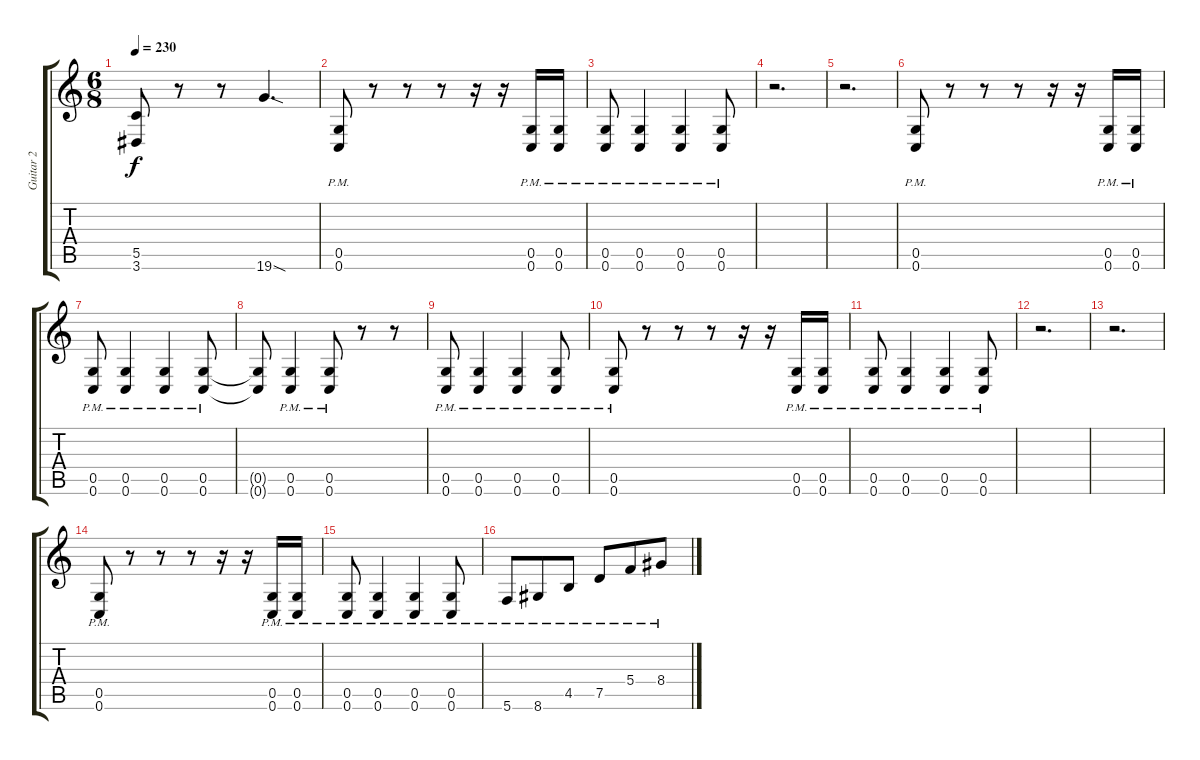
\track ("Guitar 2" "Guitar 2") {instrument overdrivenguitar}
\staff {score tabs}
\tuning (D4 A3 F3 C3 G2 C2) {hide}
\ts (6 8)
\tempo 230
\clef g2
\ks c
(5.5 3.6).8{dy f} r.8 r.8 19.6{sod}.4{d} |
(0.5{pm} 0.6{pm}).8 r.8 r.8 r.8 r.16 r.16 (0.5{pm} 0.6{pm}).16 (0.5{pm} 0.6{pm}).16 |
(0.5{pm} 0.6{pm}).8 (0.5{pm} 0.6{pm}).4 (0.5{pm} 0.6{pm}).4 (0.5{pm} 0.6{pm}).8 |
r.2{d} |
r.2{d} |
(0.5{pm} 0.6{pm}).8 r.8 r.8 r.8 r.16 r.16 (0.5{pm} 0.6{pm}).16 (0.5{pm} 0.6{pm}).16 |
(0.5{pm} 0.6{pm}).8 (0.5{pm} 0.6{pm}).4 (0.5{pm} 0.6{pm}).4 (0.5{pm} 0.6{pm}).8 |
(0.5{t} 0.6{t}).8 (0.5{pm} 0.6{pm}).4 (0.5{pm} 0.6{pm}).8 r.8 r.8 |
(0.5{pm} 0.6{pm}).8 (0.5{pm} 0.6{pm}).4 (0.5{pm} 0.6{pm}).4 (0.5{pm} 0.6{pm}).8 |
(0.5{pm} 0.6{pm}).8 r.8 r.8 r.8 r.16 r.16 (0.5{pm} 0.6{pm}).16 (0.5{pm} 0.6{pm}).16 |
(0.5{pm} 0.6{pm}).8 (0.5{pm} 0.6{pm}).4 (0.5{pm} 0.6{pm}).4 (0.5{pm} 0.6{pm}).8 |
r.2{d} |
r.2{d} |
(0.5{pm} 0.6{pm}).8 r.8 r.8 r.8 r.16 r.16 (0.5{pm} 0.6{pm}).16 (0.5{pm} 0.6{pm}).16 |
(0.5{pm} 0.6{pm}).8 (0.5{pm} 0.6{pm}).4 (0.5{pm} 0.6{pm}).4 (0.5{pm} 0.6{pm}).8 |
5.6{pm}.8 8.6{pm}.8 4.5{pm}.8 7.5{pm}.8 5.4{pm}.8 8.4{pm}.8
